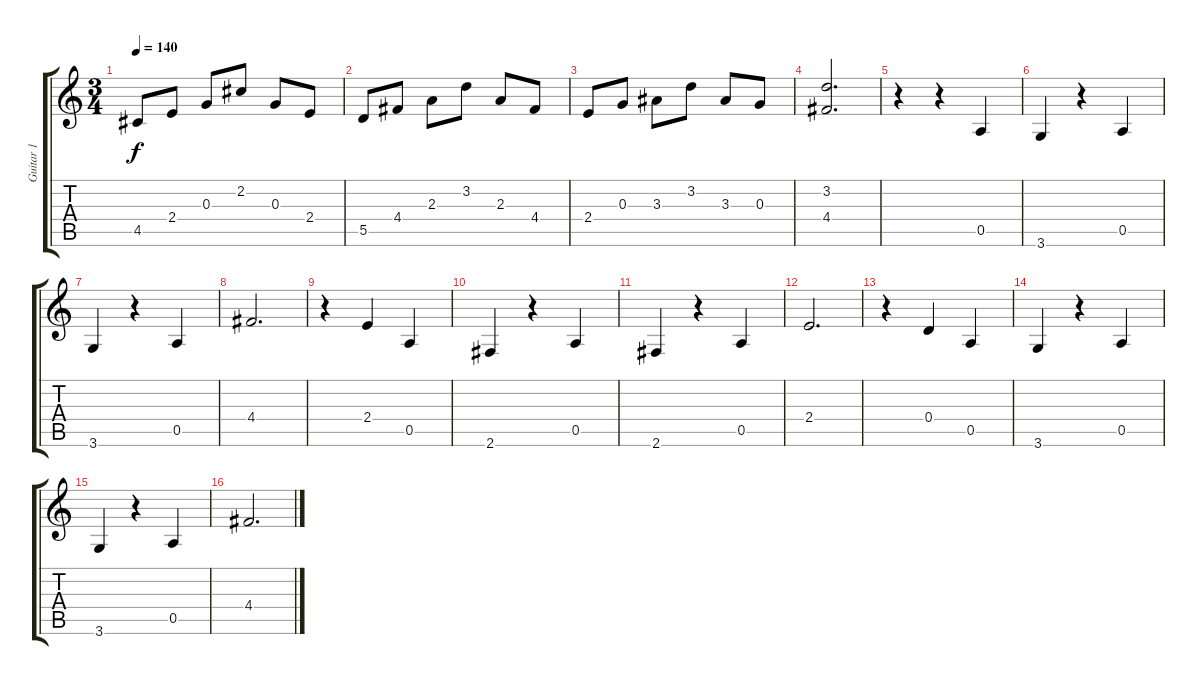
\track ("Guitar 1" "Guitar 1") {instrument acousticguitarsteel}
\staff {score tabs}
\tuning (E4 B3 G3 D3 A2 E2) {hide}
\ts (3 4)
\tempo 140
\clef g2
\ks c
4.5.8{dy f} 2.4.8 0.3.8 2.2.8 0.3.8 2.4.8 |
5.5.8 4.4.8 2.3.8 3.2.8 2.3.8 4.4.8 |
2.4.8 0.3.8 3.3.8 3.2.8 3.3.8 0.3.8 |
(3.2 4.4).2{d} |
r.4 r.4 0.5.4 |
3.6.4 r.4 0.5.4 |
3.6.4 r.4 0.5.4 |
4.4.2{d} |
r.4 2.4.4 0.5.4 |
2.6.4 r.4 0.5.4 |
2.6.4 r.4 0.5.4 |
2.4.2{d} |
r.4 0.4.4 0.5.4 |
3.6.4 r.4 0.5.4 |
3.6.4 r.4 0.5.4 |
4.4.2{d}
